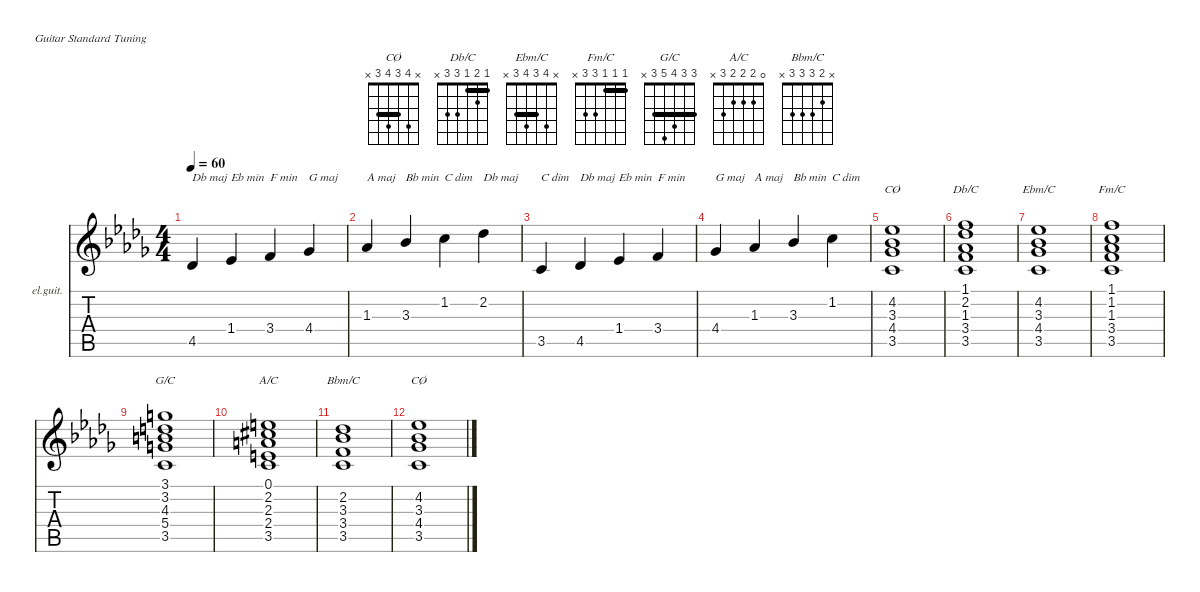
\defaultSystemsLayout 4
\hideDynamics
\bracketExtendMode nobrackets
\firstSystemTrackNameOrientation horizontal
\otherSystemsTrackNameOrientation horizontal
\track ("Electric Guitar (Clean)" "el.guit.") {instrument electricguitarclean}
\staff {score tabs}
\tuning (E4 B3 G3 D3 A2 E2)
\chord ("CØ" x 4 3 4 3 x) {barre 3}
\chord ("Db/C" 1 2 1 3 3 x) {barre 1}
\chord ("Ebm/C" x 4 3 4 3 x) {barre 3}
\chord ("Fm/C" 1 1 1 3 3 x) {barre (1 1)}
\chord ("G/C" 3 3 4 5 3 x) {barre (3 3)}
\chord ("A/C" 0 2 2 2 3 x)
\chord ("Bbm/C" x 2 3 3 3 x)
\ts (4 4)
\tempo 60
\clef g2
\ks db
4.5{acc b}.4{txt "Db maj" dy mf instrument electricguitarclean beam Up} 1.4{acc b}.4{txt "Eb min" beam Up} 3.4{acc forcenatural}.4{txt "F min" beam Up} 4.4{acc b}.4{txt "G maj" beam Up} |
1.3{acc b}.4{txt "A maj" beam Up} 3.3{acc b}.4{txt "Bb min" beam Up} 1.2{acc forcenatural}.4{txt "C dim" beam Down} 2.2{acc b}.4{txt "Db maj" beam Down} |
3.5{acc forcenatural}.4{txt "C dim" beam Up} 4.5{acc b}.4{txt "Db maj" beam Up} 1.4{acc b}.4{txt "Eb min" beam Up} 3.4{acc forcenatural}.4{txt "F min" beam Up} |
4.4{acc b}.4{txt "G maj" beam Up} 1.3{acc b}.4{txt "A maj" beam Up} 3.3{acc b}.4{txt "Bb min" beam Up} 1.2{acc forcenatural}.4{txt "C dim" beam Down} |
(3.5{acc forcenatural} 4.4{acc b} 3.3{acc b} 4.2{acc b}).1{ch "CØ" beam Up} |
(3.5{acc forcenatural} 3.4{acc forcenatural} 1.3{acc b} 2.2{acc b} 1.1{acc forcenatural}).1{ch "Db/C" beam Up} |
(3.5{acc forcenatural} 4.4{acc b} 3.3{acc b} 4.2{acc b}).1{ch "Ebm/C" beam Up} |
(3.5{acc forcenatural} 3.4{acc forcenatural} 1.3{acc b} 1.2{acc forcenatural} 1.1{acc forcenatural}).1{ch "Fm/C" beam Up} |
(3.5{acc forcenatural} 5.4{acc forcenatural} 4.3{acc forcenatural} 3.2{acc forcenatural} 3.1{acc forcenatural}).1{ch "G/C" beam Up} |
(3.5{acc forcenatural} 2.4{acc forcenatural} 2.3{acc forcenatural} 2.2{acc #} 0.1{acc forcenatural}).1{ch "A/C" beam Up} |
(3.5{acc forcenatural} 3.4{acc forcenatural} 3.3{acc b} 2.2{acc b}).1{ch "Bbm/C" beam Up} |
(3.5{acc forcenatural} 4.4{acc b} 3.3{acc b} 4.2{acc b}).1{ch "CØ" beam Up}
